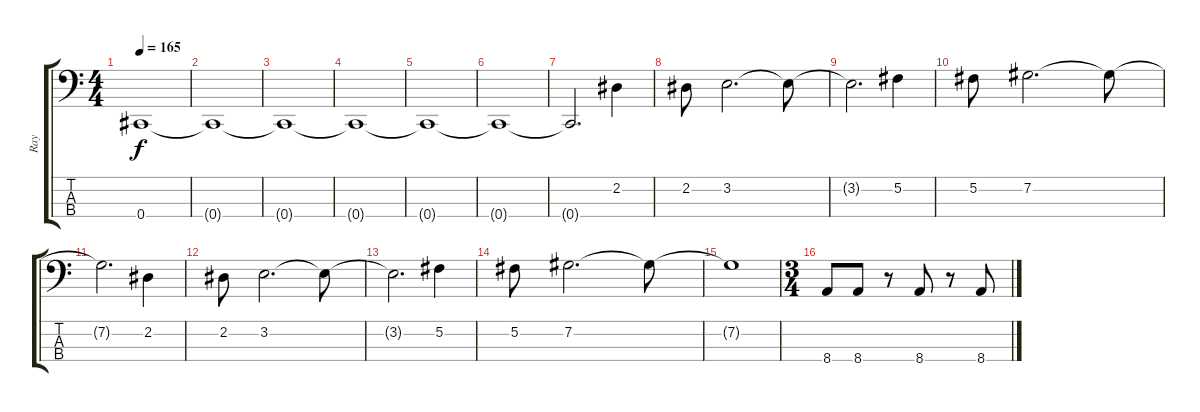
\track ("Ray" "Ray") {instrument electricbasspick}
\staff {score tabs}
\tuning (Gb2 Db2 Ab1 Db1) {hide}
\ts (4 4)
\tempo 165
\clef f4
\ks c
0.4{t}.1{dy f} |
0.4{t}.1 |
0.4{t}.1 |
0.4{t}.1 |
0.4{t}.1 |
0.4{t}.1 |
0.4{t}.2{d} 2.2.4 |
2.2.8 3.2.2{d} 3.2{t}.8 |
3.2{t}.2{d} 5.2.4 |
5.2.8 7.2.2{d} 7.2{t}.8 |
7.2{t}.2{d} 2.2.4 |
2.2.8 3.2.2{d} 3.2{t}.8 |
3.2{t}.2{d} 5.2.4 |
5.2.8 7.2.2{d} 7.2{t}.8 |
7.2{t}.1 |
\ts (3 4)
8.4.8 8.4.8 r.8 8.4.8 r.8 8.4.8
